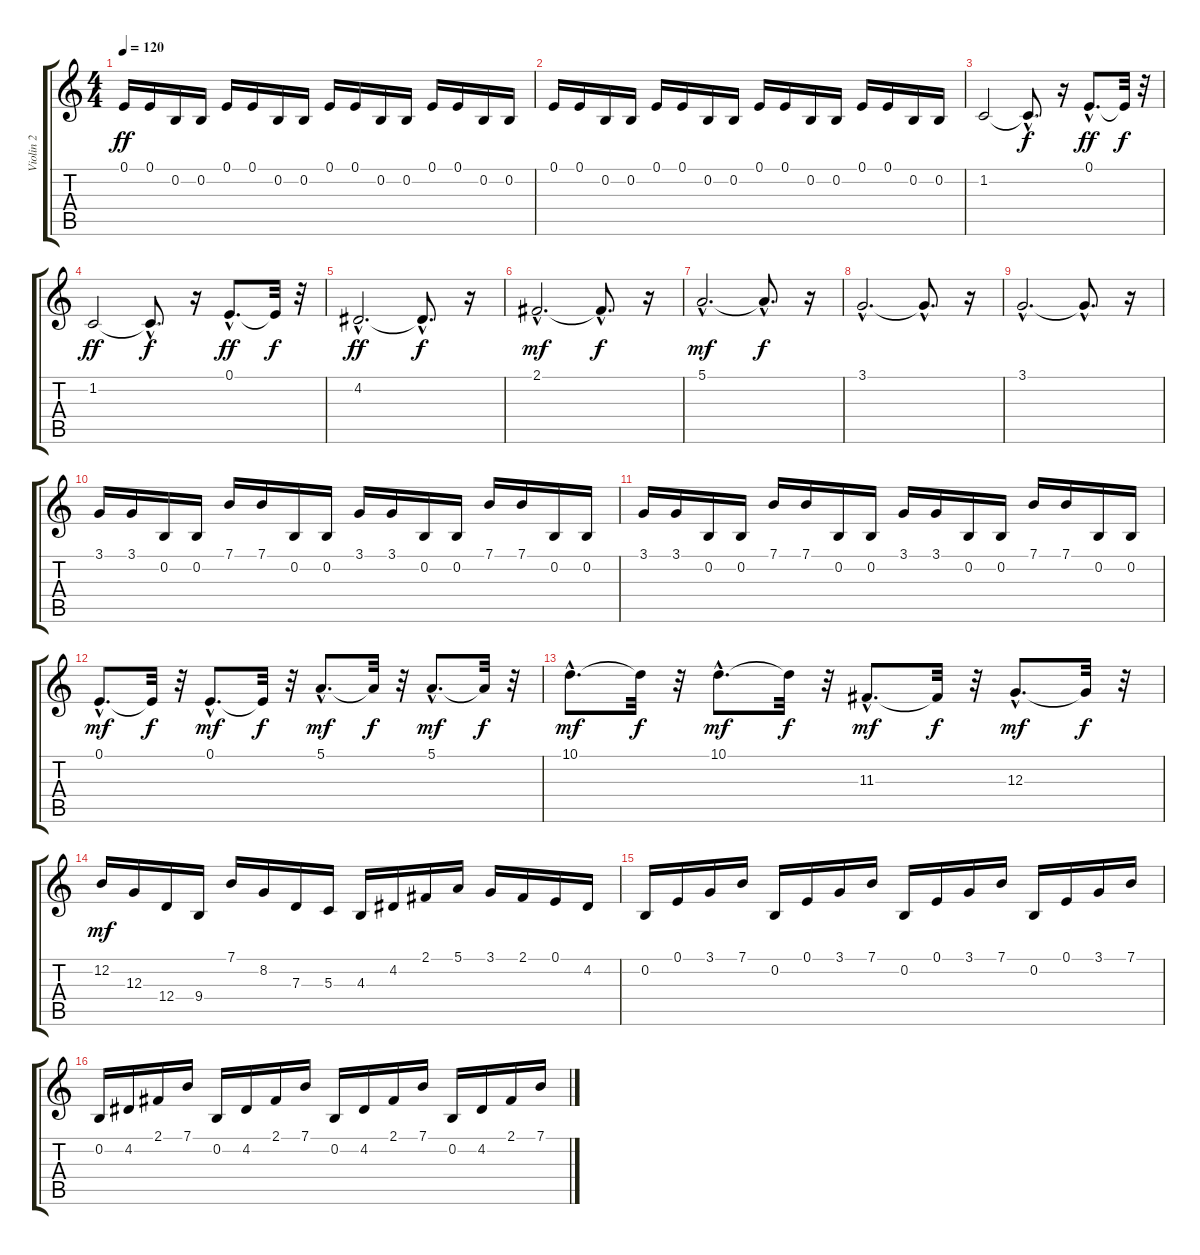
\track ("Violin 2" "Violin 2") {instrument violin}
\staff {score tabs}
\tuning (E4 B3 G3 D3 A2 E2) {hide}
\ts (4 4)
\tempo 120
\clef g2
\ks c
0.1.16{dy ff instrument violin} 0.1.16 0.2.16 0.2.16 0.1.16 0.1.16 0.2.16 0.2.16 0.1.16 0.1.16 0.2.16 0.2.16 0.1.16 0.1.16 0.2.16 0.2.16 |
0.1.16 0.1.16 0.2.16 0.2.16 0.1.16 0.1.16 0.2.16 0.2.16 0.1.16 0.1.16 0.2.16 0.2.16 0.1.16 0.1.16 0.2.16 0.2.16 |
1.2.2 1.2{hac t}.8{d dy f} r.16 0.1{hac}.8{d dy ff} 0.1{t}.32{dy f} r.32 |
1.2.2{dy ff} 1.2{hac t}.8{d dy f} r.16 0.1{hac}.8{d dy ff} 0.1{t}.32{dy f} r.32 |
4.2{hac}.2{d dy ff} 4.2{hac t}.8{d dy f} r.16 |
2.1{hac}.2{d dy mf} 2.1{hac t}.8{d dy f} r.16 |
5.1{hac}.2{d dy mf} 5.1{hac t}.8{d dy f} r.16 |
3.1{hac}.2{d} 3.1{hac t}.8{d} r.16 |
3.1{hac}.2{d} 3.1{hac t}.8{d} r.16 |
3.1.16 3.1.16 0.2.16 0.2.16 7.1.16 7.1.16 0.2.16 0.2.16 3.1.16 3.1.16 0.2.16 0.2.16 7.1.16 7.1.16 0.2.16 0.2.16 |
3.1.16 3.1.16 0.2.16 0.2.16 7.1.16 7.1.16 0.2.16 0.2.16 3.1.16 3.1.16 0.2.16 0.2.16 7.1.16 7.1.16 0.2.16 0.2.16 |
0.1{hac}.8{d dy mf} 0.1{t}.32{dy f} r.32 0.1{hac}.8{d dy mf} 0.1{t}.32{dy f} r.32 5.1{hac}.8{d dy mf} 5.1{t}.32{dy f} r.32 5.1{hac}.8{d dy mf} 5.1{t}.32{dy f} r.32 |
10.1{hac}.8{d dy mf} 10.1{t}.32{dy f} r.32 10.1{hac}.8{d dy mf} 10.1{t}.32{dy f} r.32 11.3{hac}.8{d dy mf} 11.3{t}.32{dy f} r.32 12.3{hac}.8{d dy mf} 12.3{t}.32{dy f} r.32 |
12.2.16{dy mf} 12.3.16 12.4.16 9.4.16 7.1.16 8.2.16 7.3.16 5.3.16 4.3.16 4.2.16 2.1.16 5.1.16 3.1.16 2.1.16 0.1.16 4.2.16 |
0.2.16 0.1.16 3.1.16 7.1.16 0.2.16 0.1.16 3.1.16 7.1.16 0.2.16 0.1.16 3.1.16 7.1.16 0.2.16 0.1.16 3.1.16 7.1.16 |
0.2.16 4.2.16 2.1.16 7.1.16 0.2.16 4.2.16 2.1.16 7.1.16 0.2.16 4.2.16 2.1.16 7.1.16 0.2.16 4.2.16 2.1.16 7.1.16
